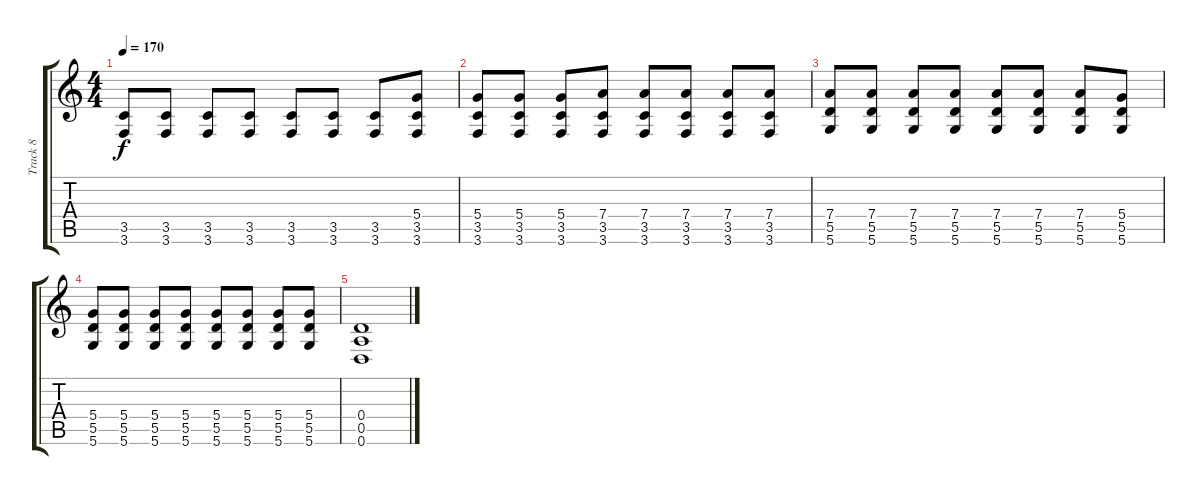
\track ("Track 8" "Track 8") {instrument distortionguitar}
\staff {score tabs}
\tuning (E4 B3 G3 D3 A2 D2) {hide}
\ts (4 4)
\tempo 170
\clef g2
\ks c
(3.5 3.6).8{dy f} (3.5 3.6).8 (3.5 3.6).8 (3.5 3.6).8 (3.5 3.6).8 (3.5 3.6).8 (3.5 3.6).8 (5.4 3.5 3.6).8 |
(5.4 3.5 3.6).8 (5.4 3.5 3.6).8 (5.4 3.5 3.6).8 (7.4 3.5 3.6).8 (7.4 3.5 3.6).8 (7.4 3.5 3.6).8 (7.4 3.5 3.6).8 (7.4 3.5 3.6).8 |
(7.4 5.5 5.6).8 (7.4 5.5 5.6).8 (7.4 5.5 5.6).8 (7.4 5.5 5.6).8 (7.4 5.5 5.6).8 (7.4 5.5 5.6).8 (7.4 5.5 5.6).8 (5.4 5.5 5.6).8 |
(5.4 5.5 5.6).8 (5.4 5.5 5.6).8 (5.4 5.5 5.6).8 (5.4 5.5 5.6).8 (5.4 5.5 5.6).8 (5.4 5.5 5.6).8 (5.4 5.5 5.6).8 (5.4 5.5 5.6).8 |
(0.4 0.5 0.6).1
